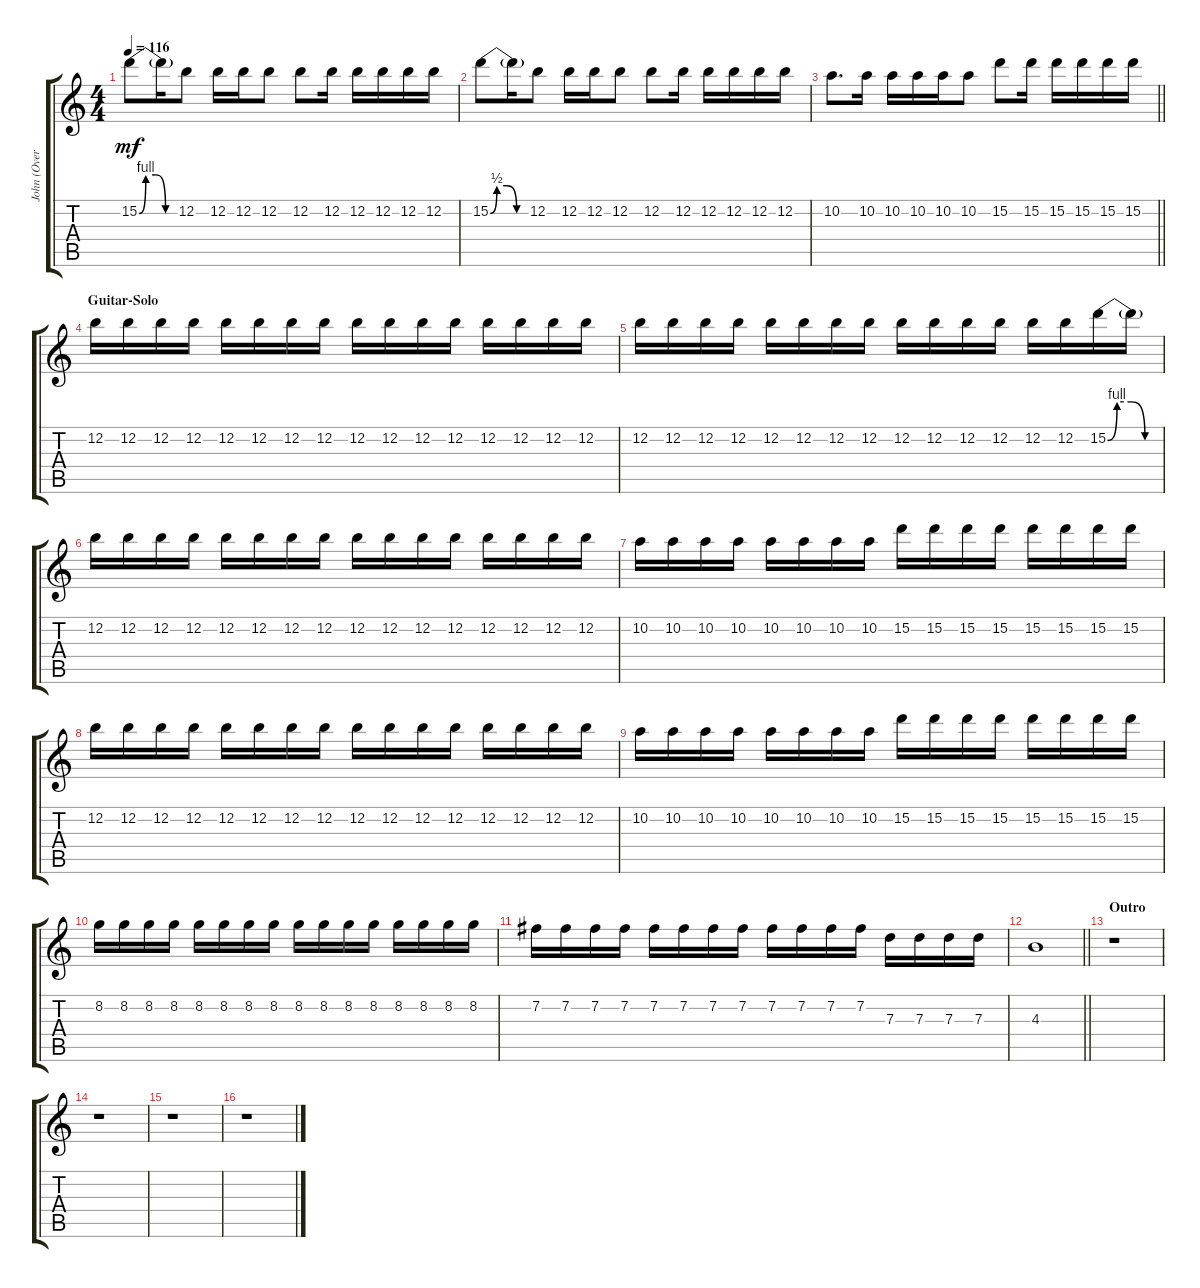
\track ("John (Overdriven)" "John (Over") {instrument overdrivenguitar}
\staff {score tabs}
\tuning (E4 B3 G3 D3 A2 E2) {hide}
\ts (4 4)
\tempo 116
\clef g2
\ks c
15.2{be (custom 0 0 10 4 25 4 40 0 60 0)}.8{dy mf} 15.2{t}.16 12.2.8 12.2.16 12.2.16 12.2.8 12.2.8 12.2.16 12.2.16 12.2.16 12.2.16 12.2.16 |
15.2{be (custom 0 0 10 2 25 2 40 0 60 0)}.8 15.2{t}.16 12.2.8 12.2.16 12.2.16 12.2.8 12.2.8 12.2.16 12.2.16 12.2.16 12.2.16 12.2.16 |
\barLineRight lightlight
10.2.8{d} 10.2.16 10.2.16 10.2.16 10.2.16 10.2.8 15.2.8 15.2.16 15.2.16 15.2.16 15.2.16 15.2.16 |
\section ("" "Guitar-Solo")
12.2.16 12.2.16 12.2.16 12.2.16 12.2.16 12.2.16 12.2.16 12.2.16 12.2.16 12.2.16 12.2.16 12.2.16 12.2.16 12.2.16 12.2.16 12.2.16 |
12.2.16 12.2.16 12.2.16 12.2.16 12.2.16 12.2.16 12.2.16 12.2.16 12.2.16 12.2.16 12.2.16 12.2.16 12.2.16 12.2.16 15.2{be (custom 0 0 10 4 25 4 40 0 60 0)}.16 15.2{t}.16 |
12.2.16 12.2.16 12.2.16 12.2.16 12.2.16 12.2.16 12.2.16 12.2.16 12.2.16 12.2.16 12.2.16 12.2.16 12.2.16 12.2.16 12.2.16 12.2.16 |
10.2.16 10.2.16 10.2.16 10.2.16 10.2.16 10.2.16 10.2.16 10.2.16 15.2.16 15.2.16 15.2.16 15.2.16 15.2.16 15.2.16 15.2.16 15.2.16 |
12.2.16 12.2.16 12.2.16 12.2.16 12.2.16 12.2.16 12.2.16 12.2.16 12.2.16 12.2.16 12.2.16 12.2.16 12.2.16 12.2.16 12.2.16 12.2.16 |
10.2.16 10.2.16 10.2.16 10.2.16 10.2.16 10.2.16 10.2.16 10.2.16 15.2.16 15.2.16 15.2.16 15.2.16 15.2.16 15.2.16 15.2.16 15.2.16 |
8.2.16 8.2.16 8.2.16 8.2.16 8.2.16 8.2.16 8.2.16 8.2.16 8.2.16 8.2.16 8.2.16 8.2.16 8.2.16 8.2.16 8.2.16 8.2.16 |
7.2.16 7.2.16 7.2.16 7.2.16 7.2.16 7.2.16 7.2.16 7.2.16 7.2.16 7.2.16 7.2.16 7.2.16 7.3.16 7.3.16 7.3.16 7.3.16 |
\barLineRight lightlight
4.3.1 |
\section ("" "Outro")
r.1 |
r.1 |
r.1 |
r.1
